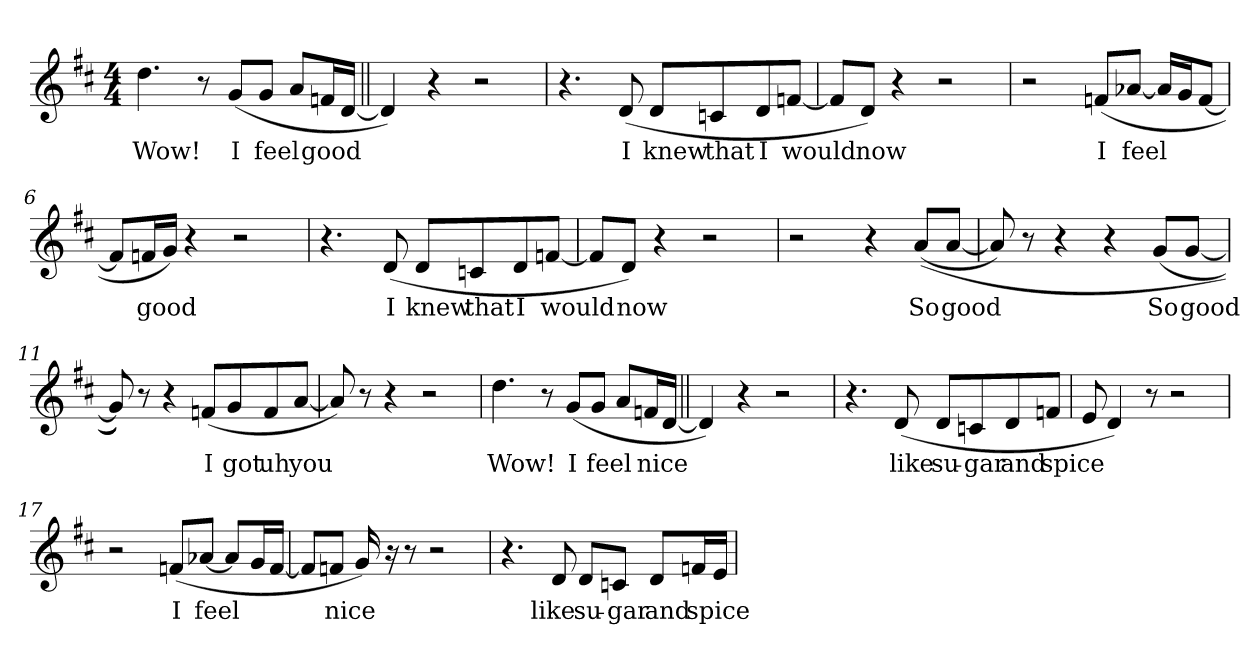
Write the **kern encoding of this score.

**kern	**text
*part1	*part1
*staff1	*staff1
!!LO:PB:g=z
*clefG2	*
*k[f#c#]	*
*D:	*
*M4/4	*
=1	=1
!	!LO:LY:b:color=#000000
4.ddi\	Wow!
8r	.
!	!LO:LY:b:color=#000000
(8gi/L	I
!	!LO:LY:b:color=#000000
8gi/J	feel
8ai/L	.
!	!LO:LY:b:color=#000000
16fni/L	good
[16di/JJ	.
=2||	=2||
4di/])	.
4r	.
2r	.
=3	=3
4.r	.
!	!LO:LY:b:color=#000000
(8di/	I
!	!LO:LY:b:color=#000000
8di/L	knew
!	!LO:LY:b:color=#000000
8cni/	that
!	!LO:LY:b:color=#000000
8di/	I
!	!LO:LY:b:color=#000000
[8fni/J	would
=4	=4
8fi/L]	.
!	!LO:LY:b:color=#000000
8di/J)	now
4r	.
2r	.
=5	=5
2r	.
!	!LO:LY:b:color=#000000
(8fni/L	I
!	!LO:LY:b:color=#000000
[8a-Xi/J	feel
16a-i/LL]	.
16gi/J	.
[8fi/J	.
!!LO:LB:g=z
=6	=6
8fi/L]	.
!	!LO:LY:b:color=#000000
16fni/L	good
16gi/JJ)	.
4r	.
2r	.
=7	=7
4.r	.
!	!LO:LY:b:color=#000000
(8di/	I
!	!LO:LY:b:color=#000000
8di/L	knew
!	!LO:LY:b:color=#000000
8cni/	that
!	!LO:LY:b:color=#000000
8di/	I
!	!LO:LY:b:color=#000000
[8fni/J	would
=8	=8
8fi/L]	.
!	!LO:LY:b:color=#000000
8di/J)	now
4r	.
2r	.
=9	=9
2r	.
4r	.
!	!LO:LY:b:color=#000000
((8ai/L	So
!	!LO:LY:b:color=#000000
[8ai/J	good
=10	=10
8ai/])	.
8r	.
4r	.
4r	.
!	!LO:LY:b:color=#000000
(8gi/L	So
!	!LO:LY:b:color=#000000
[8gi/J	good
!!LO:LB:g=z
=11	=11
8gi/]))	.
8r	.
4r	.
!	!LO:LY:b:color=#000000
(8fni/L	I
!	!LO:LY:b:color=#000000
8gi/	got
!	!LO:LY:b:color=#000000
8fi/	uh
!	!LO:LY:b:color=#000000
[8ai/J	you
=12	=12
8ai/])	.
8r	.
4r	.
2r	.
=13	=13
!	!LO:LY:b:color=#000000
4.ddi\	Wow!
8r	.
!	!LO:LY:b:color=#000000
(8gi/L	I
!	!LO:LY:b:color=#000000
8gi/J	feel
8ai/L	.
!	!LO:LY:b:color=#000000
16fni/L	nice
[16di/JJ	.
=14||	=14||
4di/])	.
4r	.
2r	.
!!LO:LB:g=z
=15	=15
4.r	.
!	!LO:LY:b:color=#000000
(8di/	like
!	!LO:LY:b:color=#000000
8di/L	su-
!	!LO:LY:b:color=#000000
8cni/	-gar
!	!LO:LY:b:color=#000000
8di/	and
!	!LO:LY:b:color=#000000
8fni/J	spice
=16	=16
8ei/	.
4di/)	.
8r	.
2r	.
=17	=17
2r	.
!	!LO:LY:b:color=#000000
(8fni/L	I
!	!LO:LY:b:color=#000000
[8a-Xi/J	feel
8a-i/L]	.
16gi/L	.
[16fi/JJ	.
=18	=18
8fi/L]	.
!	!LO:LY:b:color=#000000
8fni/J	nice
16gi/)	.
16r	.
8r	.
2r	.
!!LO:LB:g=z
=19	=19
4.r	.
!	!LO:LY:b:color=#000000
8di/	like
!	!LO:LY:b:color=#000000
8di/L	su-
!	!LO:LY:b:color=#000000
8cni/J	-gar
!	!LO:LY:b:color=#000000
8di/L	and
!	!LO:LY:b:color=#000000
16fni/L	spice
16ei/JJ	.
=	=
*-	*-
